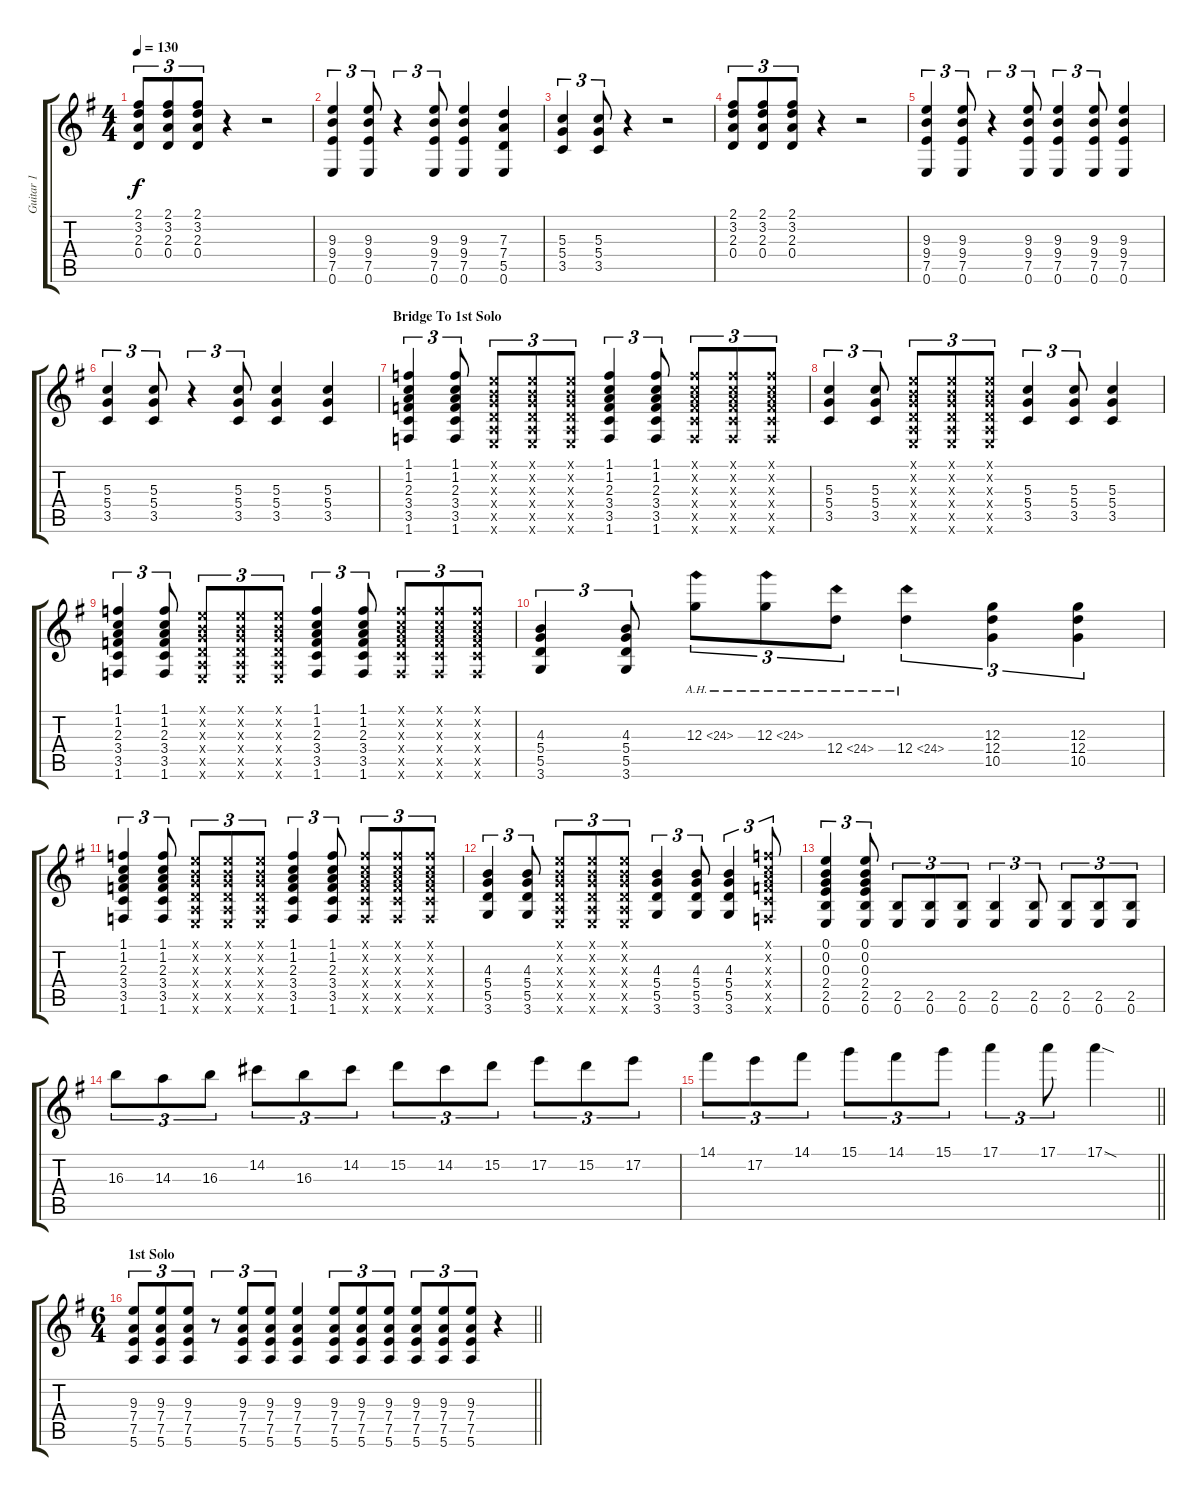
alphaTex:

\track ("Guitar 1" "Guitar 1") {instrument overdrivenguitar}
\staff {score tabs}
\tuning (E4 B3 G3 D3 A2 E2) {hide}
\ts (4 4)
\tempo 130
\clef g2
\ks g
(2.1 3.2 2.3 0.4).8{tu (3 2) dy f} (2.1 3.2 2.3 0.4).8{tu (3 2)} (2.1 3.2 2.3 0.4).8{tu (3 2)} r.4 r.2 |
(9.3 9.4 7.5 0.6).4{tu (3 2)} (9.3 9.4 7.5 0.6).8{tu (3 2)} r.4{tu (3 2)} (9.3 9.4 7.5 0.6).8{tu (3 2)} (9.3 9.4 7.5 0.6).4 (7.3 7.4 5.5 0.6).4 |
(5.3 5.4 3.5).4{tu (3 2)} (5.3 5.4 3.5).8{tu (3 2)} r.4 r.2 |
(2.1 3.2 2.3 0.4).8{tu (3 2)} (2.1 3.2 2.3 0.4).8{tu (3 2)} (2.1 3.2 2.3 0.4).8{tu (3 2)} r.4 r.2 |
(9.3 9.4 7.5 0.6).4{tu (3 2)} (9.3 9.4 7.5 0.6).8{tu (3 2)} r.4{tu (3 2)} (9.3 9.4 7.5 0.6).8{tu (3 2)} (9.3 9.4 7.5 0.6).4{tu (3 2)} (9.3 9.4 7.5 0.6).8{tu (3 2)} (9.3 9.4 7.5 0.6).4 |
(5.3 5.4 3.5).4{tu (3 2)} (5.3 5.4 3.5).8{tu (3 2)} r.4{tu (3 2)} (5.3 5.4 3.5).8{tu (3 2)} (5.3 5.4 3.5).4 (5.3 5.4 3.5).4 |
\section ("" "Bridge To 1st Solo")
(1.1 1.2 2.3 3.4 3.5 1.6).4{tu (3 2)} (1.1 1.2 2.3 3.4 3.5 1.6).8{tu (3 2)} (0.1{x} 0.2{x} 0.3{x} 0.4{x} 0.5{x} 0.6{x}).8{tu (3 2)} (0.1{x} 0.2{x} 0.3{x} 0.4{x} 0.5{x} 0.6{x}).8{tu (3 2)} (0.1{x} 0.2{x} 0.3{x} 0.4{x} 0.5{x} 0.6{x}).8{tu (3 2)} (1.1 1.2 2.3 3.4 3.5 1.6).4{tu (3 2)} (1.1 1.2 2.3 3.4 3.5 1.6).8{tu (3 2)} (1.1{x} 1.2{x} 2.3{x} 3.4{x} 3.5{x} 1.6{x}).8{tu (3 2)} (1.1{x} 1.2{x} 2.3{x} 3.4{x} 3.5{x} 1.6{x}).8{tu (3 2)} (1.1{x} 1.2{x} 2.3{x} 3.4{x} 3.5{x} 1.6{x}).8{tu (3 2)} |
(5.3 5.4 3.5).4{tu (3 2)} (5.3 5.4 3.5).8{tu (3 2)} (0.1{x} 0.2{x} 0.3{x} 0.4{x} 0.5{x} 0.6{x}).8{tu (3 2)} (0.1{x} 0.2{x} 0.3{x} 0.4{x} 0.5{x} 0.6{x}).8{tu (3 2)} (0.1{x} 0.2{x} 0.3{x} 0.4{x} 0.5{x} 0.6{x}).8{tu (3 2)} (5.3 5.4 3.5).4{tu (3 2)} (5.3 5.4 3.5).8{tu (3 2)} (5.3 5.4 3.5).4 |
(1.1 1.2 2.3 3.4 3.5 1.6).4{tu (3 2)} (1.1 1.2 2.3 3.4 3.5 1.6).8{tu (3 2)} (0.1{x} 0.2{x} 0.3{x} 0.4{x} 0.5{x} 0.6{x}).8{tu (3 2)} (0.1{x} 0.2{x} 0.3{x} 0.4{x} 0.5{x} 0.6{x}).8{tu (3 2)} (0.1{x} 0.2{x} 0.3{x} 0.4{x} 0.5{x} 0.6{x}).8{tu (3 2)} (1.1 1.2 2.3 3.4 3.5 1.6).4{tu (3 2)} (1.1 1.2 2.3 3.4 3.5 1.6).8{tu (3 2)} (1.1{x} 1.2{x} 2.3{x} 3.4{x} 3.5{x} 1.6{x}).8{tu (3 2)} (1.1{x} 1.2{x} 2.3{x} 3.4{x} 3.5{x} 1.6{x}).8{tu (3 2)} (1.1{x} 1.2{x} 2.3{x} 3.4{x} 3.5{x} 1.6{x}).8{tu (3 2)} |
(4.3 5.4 5.5 3.6).4{tu (3 2)} (4.3 5.4 5.5 3.6).8{tu (3 2)} 12.3{ah 12}.8{tu (3 2)} 12.3{ah 12}.8{tu (3 2)} 12.4{ah 12}.8{tu (3 2)} 12.4{ah 12}.4{tu (3 2)} (12.3 12.4 10.5).4{tu (3 2)} (12.3 12.4 10.5).4{tu (3 2)} |
(1.1 1.2 2.3 3.4 3.5 1.6).4{tu (3 2)} (1.1 1.2 2.3 3.4 3.5 1.6).8{tu (3 2)} (0.1{x} 0.2{x} 0.3{x} 0.4{x} 0.5{x} 0.6{x}).8{tu (3 2)} (0.1{x} 0.2{x} 0.3{x} 0.4{x} 0.5{x} 0.6{x}).8{tu (3 2)} (0.1{x} 0.2{x} 0.3{x} 0.4{x} 0.5{x} 0.6{x}).8{tu (3 2)} (1.1 1.2 2.3 3.4 3.5 1.6).4{tu (3 2)} (1.1 1.2 2.3 3.4 3.5 1.6).8{tu (3 2)} (1.1{x} 1.2{x} 2.3{x} 3.4{x} 3.5{x} 1.6{x}).8{tu (3 2)} (1.1{x} 1.2{x} 2.3{x} 3.4{x} 3.5{x} 1.6{x}).8{tu (3 2)} (1.1{x} 1.2{x} 2.3{x} 3.4{x} 3.5{x} 1.6{x}).8{tu (3 2)} |
(4.3 5.4 5.5 3.6).4{tu (3 2)} (4.3 5.4 5.5 3.6).8{tu (3 2)} (0.1{x} 0.2{x} 0.3{x} 0.4{x} 0.5{x} 0.6{x}).8{tu (3 2)} (0.1{x} 0.2{x} 0.3{x} 0.4{x} 0.5{x} 0.6{x}).8{tu (3 2)} (0.1{x} 0.2{x} 0.3{x} 0.4{x} 0.5{x} 0.6{x}).8{tu (3 2)} (4.3 5.4 5.5 3.6).4{tu (3 2)} (4.3 5.4 5.5 3.6).8{tu (3 2)} (4.3 5.4 5.5 3.6).4{tu (3 2)} (1.1{x} 1.2{x} 2.3{x} 3.4{x} 3.5{x} 1.6{x}).8{tu (3 2)} |
(0.1 0.2 0.3 2.4 2.5 0.6).4{tu (3 2)} (0.1 0.2 0.3 2.4 2.5 0.6).8{tu (3 2)} (2.5 0.6).8{tu (3 2)} (2.5 0.6).8{tu (3 2)} (2.5 0.6).8{tu (3 2)} (2.5 0.6).4{tu (3 2)} (2.5 0.6).8{tu (3 2)} (2.5 0.6).8{tu (3 2)} (2.5 0.6).8{tu (3 2)} (2.5 0.6).8{tu (3 2)} |
16.3.8{tu (3 2)} 14.3.8{tu (3 2)} 16.3.8{tu (3 2)} 14.2.8{tu (3 2)} 16.3.8{tu (3 2)} 14.2.8{tu (3 2)} 15.2.8{tu (3 2)} 14.2.8{tu (3 2)} 15.2.8{tu (3 2)} 17.2.8{tu (3 2)} 15.2.8{tu (3 2)} 17.2.8{tu (3 2)} |
\barLineRight lightlight
14.1.8{tu (3 2)} 17.2.8{tu (3 2)} 14.1.8{tu (3 2)} 15.1.8{tu (3 2)} 14.1.8{tu (3 2)} 15.1.8{tu (3 2)} 17.1.4{tu (3 2)} 17.1.8{tu (3 2)} 17.1{sod}.4 |
\ts (6 4)
\section ("" "1st Solo")
\barLineRight lightlight
(9.3 7.4 7.5 5.6).8{tu (3 2)} (9.3 7.4 7.5 5.6).8{tu (3 2)} (9.3 7.4 7.5 5.6).8{tu (3 2)} r.8{tu (3 2)} (9.3 7.4 7.5 5.6).8{tu (3 2)} (9.3 7.4 7.5 5.6).8{tu (3 2)} (9.3 7.4 7.5 5.6).4 (9.3 7.4 7.5 5.6).8{tu (3 2)} (9.3 7.4 7.5 5.6).8{tu (3 2)} (9.3 7.4 7.5 5.6).8{tu (3 2)} (9.3 7.4 7.5 5.6).8{tu (3 2)} (9.3 7.4 7.5 5.6).8{tu (3 2)} (9.3 7.4 7.5 5.6).8{tu (3 2)} r.4
